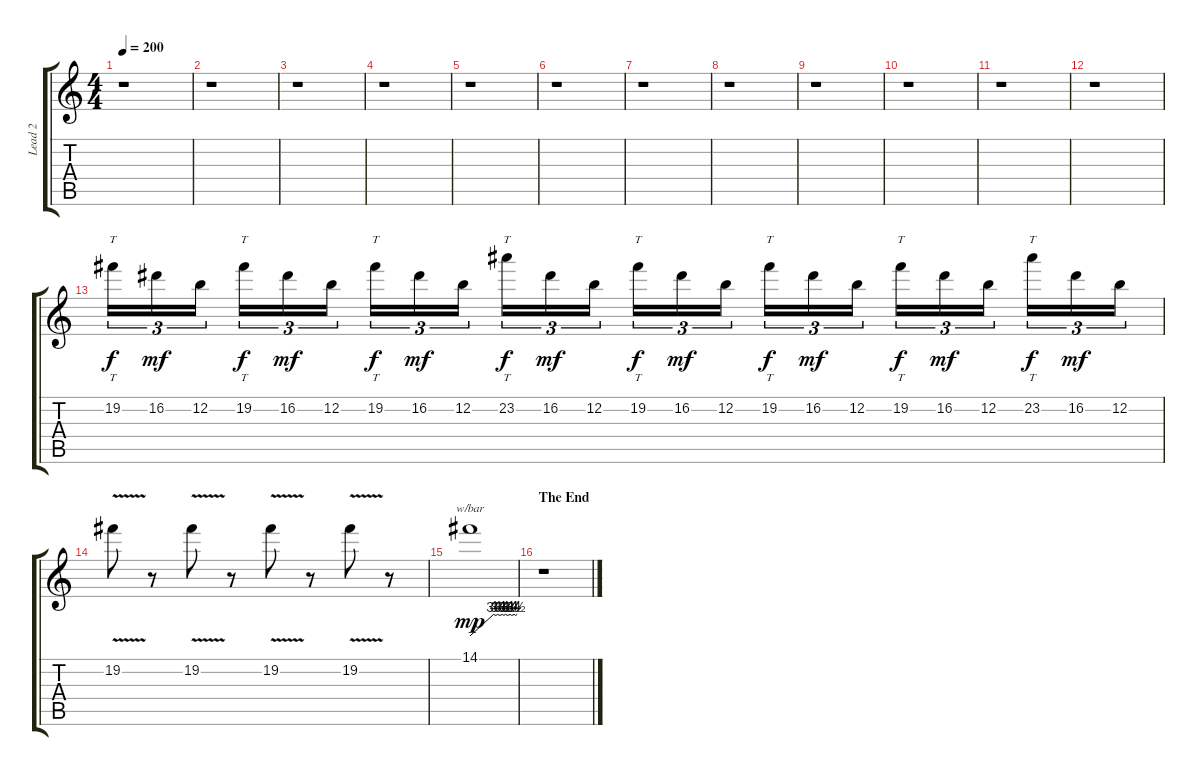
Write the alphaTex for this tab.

\track ("Lead 2" "Lead 2") {instrument distortionguitar}
\staff {score tabs}
\tuning (E4 B3 G3 D3 A2 E2) {hide}
\ts (4 4)
\tempo 200
\clef g2
\ks c
r.1{dy mf} |
r.1 |
r.1 |
r.1 |
\section ("" "")
r.1 |
r.1 |
r.1 |
r.1 |
r.1 |
r.1 |
r.1 |
r.1 |
19.2.16{tt tu (3 2) dy f} 16.2.16{tu (3 2) dy mf} 12.2.16{tu (3 2)} 19.2.16{tt tu (3 2) dy f} 16.2.16{tu (3 2) dy mf} 12.2.16{tu (3 2)} 19.2.16{tt tu (3 2) dy f} 16.2.16{tu (3 2) dy mf} 12.2.16{tu (3 2)} 23.2.16{tt tu (3 2) dy f} 16.2.16{tu (3 2) dy mf} 12.2.16{tu (3 2)} 19.2.16{tt tu (3 2) dy f} 16.2.16{tu (3 2) dy mf} 12.2.16{tu (3 2)} 19.2.16{tt tu (3 2) dy f} 16.2.16{tu (3 2) dy mf} 12.2.16{tu (3 2)} 19.2.16{tt tu (3 2) dy f} 16.2.16{tu (3 2) dy mf} 12.2.16{tu (3 2)} 23.2.16{tt tu (3 2) dy f} 16.2.16{tu (3 2) dy mf} 12.2.16{tu (3 2)} |
19.2{v}.8 r.8 19.2{v}.8 r.8 19.2{v}.8 r.8 19.2{v}.8 r.8 |
14.1.1{tbe (custom default 0 0 30 16 33 14 35 16 38 14 41 16 43 14 45 16 48 14 51 16 53 14 56 16 58 14 60 16) dy mp} |
\section ("" "The End")
r.1
